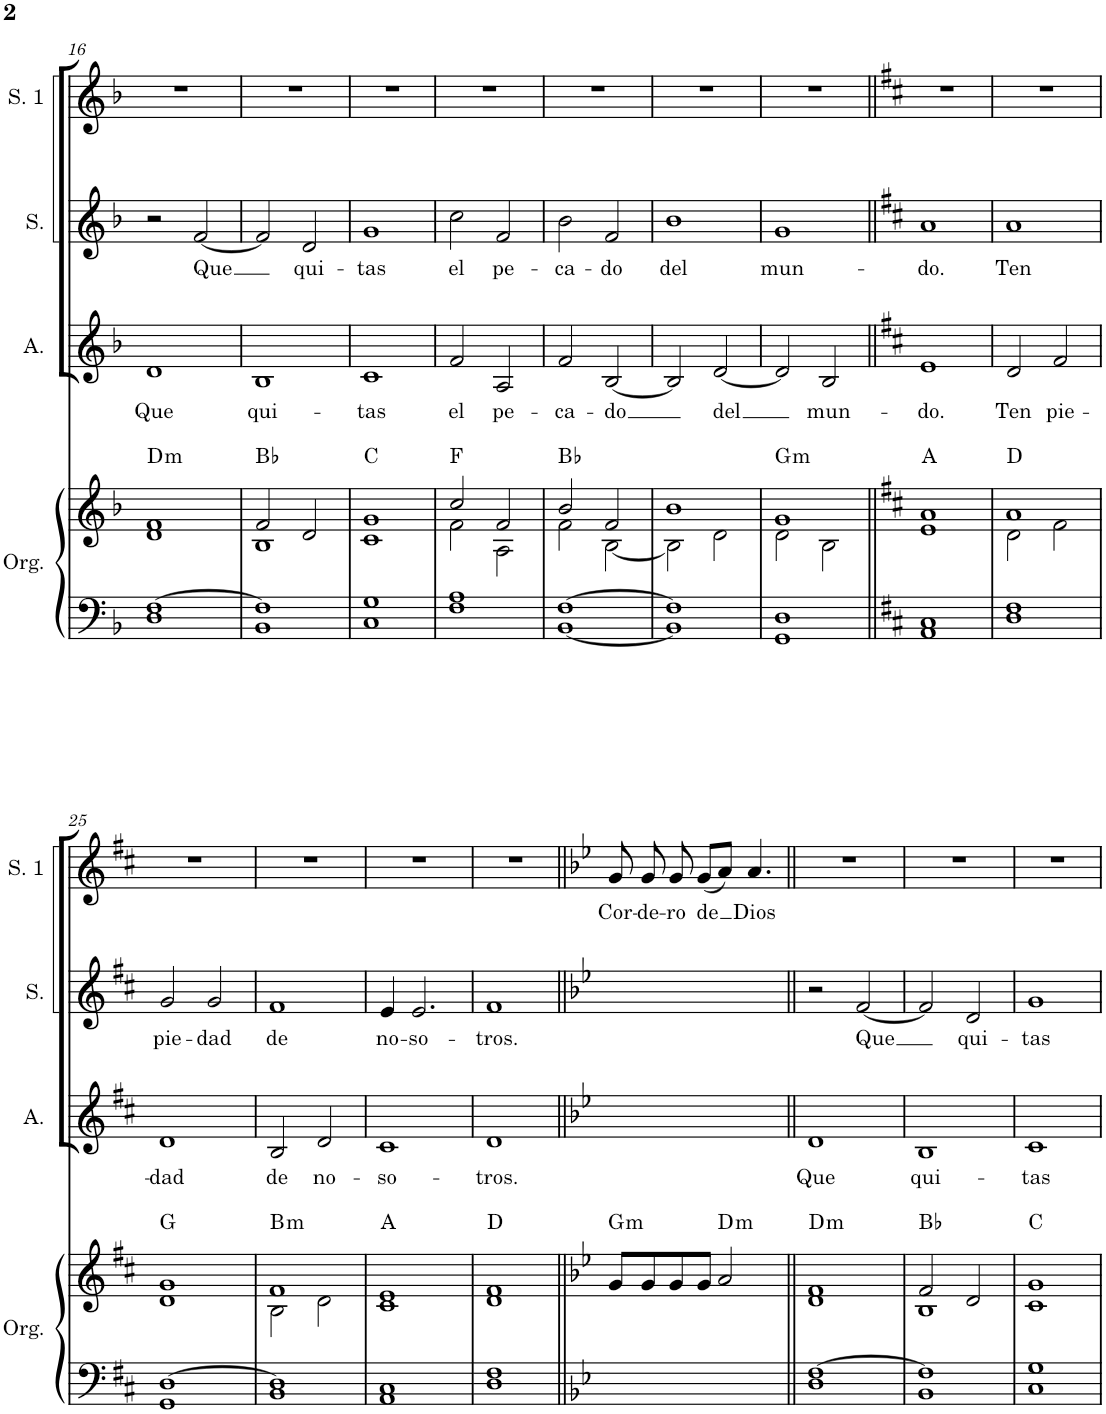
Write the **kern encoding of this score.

**kern	**kern	**harte	**kern	**text	**kern	**text	**kern	**text
*part4	*part4	*part4	*part3	*part3	*part2	*part2	*part1	*part1
*staff5	*staff4	*	*staff3	*staff3	*staff2	*staff2	*staff1	*staff1
*I"Órgano	*	*	*I"Alto	*	*I"Soprano	*	*I"Soprano 1	*
*	*	*	*I'A.	*	*I'S.	*	*I'S. 1	*
!!LO:PB:g=z
*clefF4	*clefG2	*	*clefG2	*	*clefG2	*	*clefG2	*
*k[b-]	*k[b-]	*	*k[b-]	*	*k[b-]	*	*k[b-]	*
*M4/4	*M4/4	*	*M4/4	*	*M4/4	*	*M4/4	*
*met(c)	*met(c)	*	*met(c)	*	*met(c)	*	*met(c)	*
=16	=16	=16	=16	=16	=16	=16	=16	=16
*^	*^	*	*	*	*	*	*	*
!	!	!	!	!LO:H:kt=m	!	!LO:LY:b	!	!	!	!
[1F	1D	1f	1d	D:min	1d	Que	2r	.	1r	.
!	!	!	!	!	!	!	!	!LO:LY:b	!	!
.	.	.	.	.	.	.	[2f/	Que	.	.
=17	=17	=17	=17	=17	=17	=17	=17	=17	=17	=17
!	!	!	!	!	!	!LO:LY:b	!	!	!	!
1F]	1BB-	2f/	1B-	Bb:maj	1B-	qui-	2f/]	.	1r	.
!	!	!	!	!	!	!	!	!LO:LY:b	!	!
.	.	2d/	.	.	.	.	2d/	qui-	.	.
=18	=18	=18	=18	=18	=18	=18	=18	=18	=18	=18
!	!	!	!	!	!	!LO:LY:b	!	!LO:LY:b	!	!
1G	1C	1g	1c	C:maj	1c	-tas	1g	-tas	1r	.
=19	=19	=19	=19	=19	=19	=19	=19	=19	=19	=19
!	!	!	!	!	!	!LO:LY:b	!	!LO:LY:b	!	!
1A	1F	2cc/	2f\	F:maj	2f/	el	2cc\	el	1r	.
!	!	!	!	!	!	!LO:LY:b	!	!LO:LY:b	!	!
.	.	2f/	2A\	.	2A/	pe-	2f/	pe-	.	.
=20	=20	=20	=20	=20	=20	=20	=20	=20	=20	=20
!	!	!	!	!	!	!LO:LY:b	!	!LO:LY:b	!	!
[1F	[1BB-	2b-/	2f\	Bb:maj	2f/	-ca-	2b-\	-ca-	1r	.
!	!	!	!	!	!	!LO:LY:b	!	!LO:LY:b	!	!
.	.	2f/	[2B-\	.	[2B-/	-do	2f/	-do	.	.
=21	=21	=21	=21	=21	=21	=21	=21	=21	=21	=21
!	!	!	!	!	!	!	!	!LO:LY:b	!	!
1F]	1BB-]	1b-	2B-\]	.	2B-/]	.	1b-	del	1r	.
!	!	!	!	!	!	!LO:LY:b	!	!	!	!
.	.	.	2d\	.	[2d/	del	.	.	.	.
=22	=22	=22	=22	=22	=22	=22	=22	=22	=22	=22
!	!	!	!	!LO:H:kt=m	!	!	!	!LO:LY:b	!	!
1D	1GG	1g	2d\	G:min	2d/]	.	1g	mun-	1r	.
!	!	!	!	!	!	!LO:LY:b	!	!	!	!
.	.	.	2B-\	.	2B-/	mun-	.	.	.	.
=23||	=23||	=23||	=23||	=23||	=23||	=23||	=23||	=23||	=23||	=23||
*k[f#c#]	*	*k[f#c#]	*	*	*k[f#c#]	*	*k[f#c#]	*	*k[f#c#]	*
!	!	!	!	!	!	!LO:LY:b	!	!LO:LY:b	!	!
1C#	1AA	1a	1e	A:maj	1e	-do.	1a	-do.	1r	.
=24	=24	=24	=24	=24	=24	=24	=24	=24	=24	=24
!	!	!	!	!	!	!LO:LY:b	!	!LO:LY:b	!	!
1F#	1D	1a	2d\	D:maj	2d/	Ten	1a	Ten	1r	.
!	!	!	!	!	!	!LO:LY:b	!	!	!	!
.	.	.	2f#\	.	2f#/	pie-	.	.	.	.
!!LO:LB:g=z
=25	=25	=25	=25	=25	=25	=25	=25	=25	=25	=25
!	!	!	!	!	!	!LO:LY:b	!	!LO:LY:b	!	!
[1D	1GG	1g	1d	G:maj	1d	-dad	2g/	pie-	1r	.
!	!	!	!	!	!	!	!	!LO:LY:b	!	!
.	.	.	.	.	.	.	2g/	-dad	.	.
*v	*v	*	*	*	*	*	*	*	*	*
=26	=26	=26	=26	=26	=26	=26	=26	=26	=26
!	!	!	!LO:H:kt=m	!	!LO:LY:b	!	!LO:LY:b	!	!
1BB 1D]	1f#	2B\	B:min	2B/	de	1f#	de	1r	.
!	!	!	!	!	!LO:LY:b	!	!	!	!
.	.	2d\	.	2d/	no-	.	.	.	.
=27	=27	=27	=27	=27	=27	=27	=27	=27	=27
*^	*	*	*	*	*	*	*	*	*
!	!	!	!	!	!	!LO:LY:b	!	!LO:LY:b	!	!
1C#	1AA	1e	1c#	A:maj	1c#	-so-	4e/	no-	1r	.
!	!	!	!	!	!	!	!	!LO:LY:b	!	!
.	.	.	.	.	.	.	2.e/	-so-	.	.
=28	=28	=28	=28	=28	=28	=28	=28	=28	=28	=28
!	!	!	!	!	!	!LO:LY:b	!	!LO:LY:b	!	!
1F#	1D	1f#	1d	D:maj	1d	-tros.	1f#	-tros.	1r	.
*v	*v	*	*	*	*	*	*	*	*	*
*	*v	*v	*	*	*	*	*	*	*
=29||	=29||	=29||	=29||	=29||	=29||	=29||	=29||	=29||
*k[b-e-]	*k[b-e-]	*	*k[b-e-]	*	*k[b-e-]	*	*k[b-e-]	*
*^	*^	*	*	*	*	*	*	*
!	!	!	!	!LO:H:kt=m	!	!	!	!	!	!LO:LY:b
*v	*v	*	*	*	*	*	*	*	*	*
*	*v	*v	*	*	*	*	*	*	*
1ryy	8g/L	G:min	1ryy	.	1ryy	.	8g/	Cor-
!	!	!	!	!	!	!	!	!LO:LY:b
.	8g/	.	.	.	.	.	8g/	-de-
!	!	!	!	!	!	!	!	!LO:LY:b
.	8g/	.	.	.	.	.	8g/	-ro
!	!	!	!	!	!	!	!	!LO:LY:b
.	8g/J	.	.	.	.	.	(8g/L	de
!	!	!LO:H:kt=m	!	!	!	!	!	!
.	2a/	D:min	.	.	.	.	8a/J)	.
!	!	!	!	!	!	!	!	!LO:LY:b
.	.	.	.	.	.	.	4.a/	Dios
=30||	=30||	=30||	=30||	=30||	=30||	=30||	=30||	=30||
*^	*^	*	*	*	*	*	*	*
!	!	!	!	!LO:H:kt=m	!	!LO:LY:b	!	!	!	!
[1F	1D	1f	1d	D:min	1d	Que	2r	.	1r	.
!	!	!	!	!	!	!	!	!LO:LY:b	!	!
.	.	.	.	.	.	.	[2f/	Que	.	.
=31	=31	=31	=31	=31	=31	=31	=31	=31	=31	=31
!	!	!	!	!	!	!LO:LY:b	!	!	!	!
1F]	1BB-	2f/	1B-	Bb:maj	1B-	qui-	2f/]	.	1r	.
!	!	!	!	!	!	!	!	!LO:LY:b	!	!
.	.	2d/	.	.	.	.	2d/	qui-	.	.
=32	=32	=32	=32	=32	=32	=32	=32	=32	=32	=32
!	!	!	!	!	!	!LO:LY:b	!	!LO:LY:b	!	!
1G	1C	1g	1c	C:maj	1c	-tas	1g	-tas	1r	.
*v	*v	*	*	*	*	*	*	*	*	*
*	*v	*v	*	*	*	*	*	*	*
=	=	=	=	=	=	=	=	=
*-	*-	*-	*-	*-	*-	*-	*-	*-
